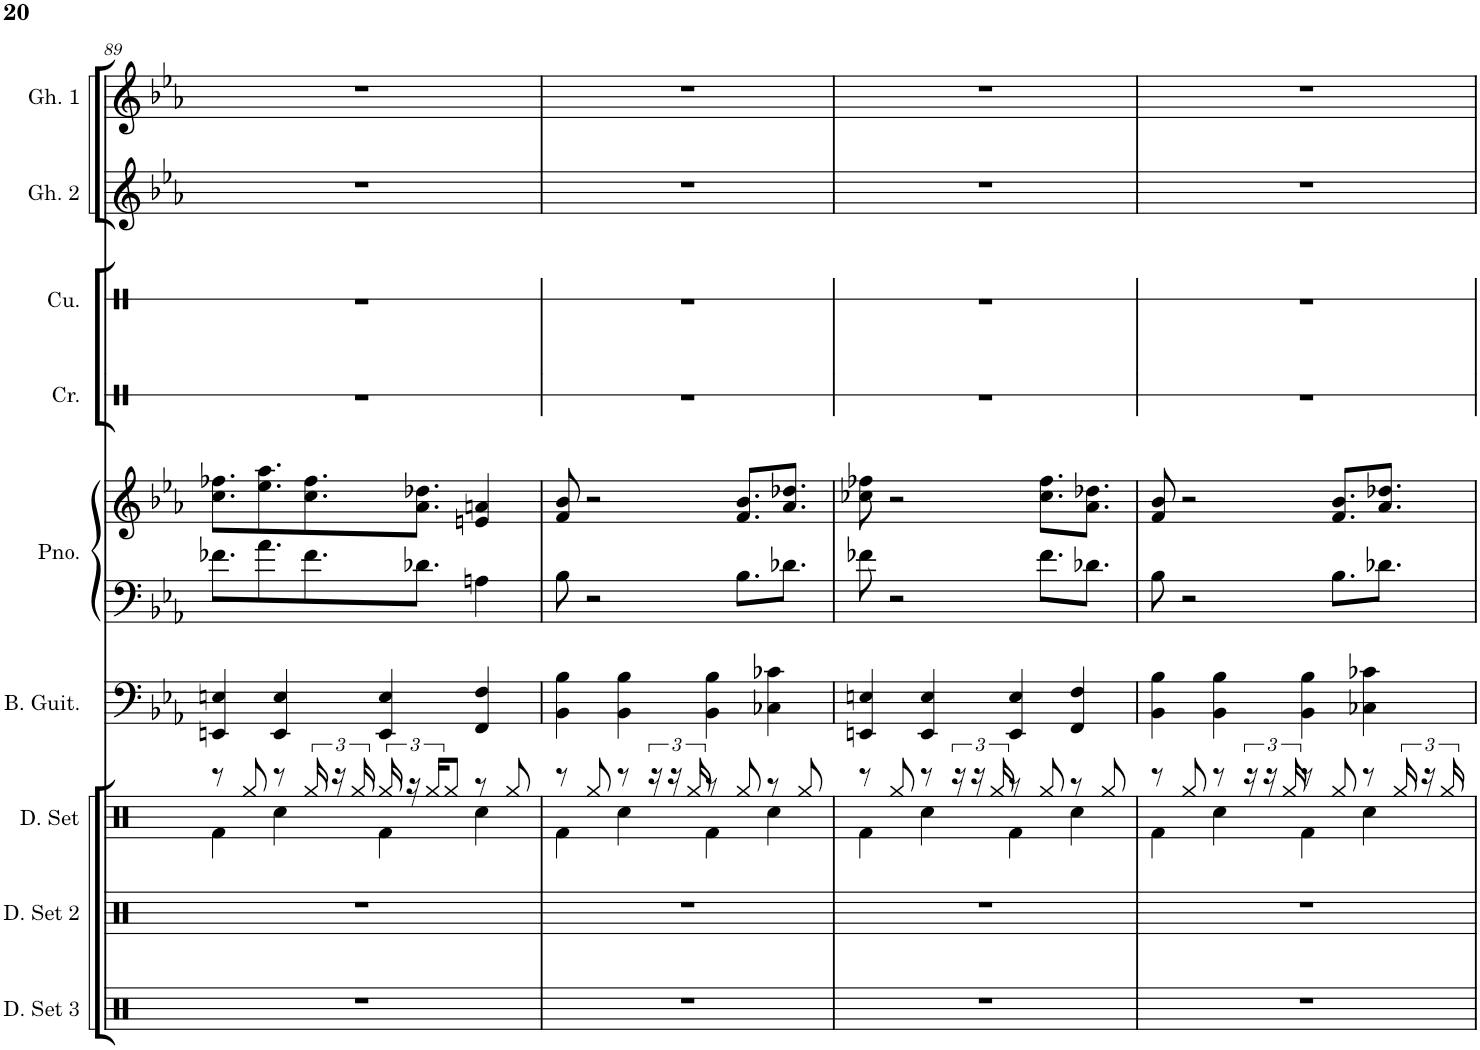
**kern	**kern	**kern	**kern	**kern	**kern	**kern	**kern	**kern	**kern
*part9	*part8	*part7	*part6	*part5	*part5	*part4	*part3	*part2	*part1
*staff10	*staff9	*staff8	*staff7	*staff6	*staff5	*staff4	*staff3	*staff2	*staff1
*I"Drumset 3	*I"Drumset 2	*I"Drumset	*I"Bass Guitar	*I"Piano	*	*I"Crow	*I"Cuica	*I"Ghost 2	*I"Ghost 1
*I'D. Set 3	*I'D. Set 2	*I'D. Set	*I'B. Guit.	*I'Pno.	*	*I'Cr.	*I'Cu.	*I'Gh. 2	*I'Gh. 1
!!LO:PB:g=z
*clefX	*clefX	*clefX	*clefF4	*clefF4	*clefG2	*clefX	*clefX	*clefG2	*clefG2
*	*	*	*Trd7c12	*	*	*	*	*	*
*k[]	*k[]	*k[]	*k[b-e-a-]	*k[b-e-a-]	*k[b-e-a-]	*k[]	*k[]	*k[b-e-a-]	*k[b-e-a-]
*M4/4	*M4/4	*M4/4	*M4/4	*M4/4	*M4/4	*M4/4	*M4/4	*M4/4	*M4/4
=89	=89	=89	=89	=89	=89	=89	=89	=89	=89
*	*	*^	*	*	*	*	*	*	*
1r	1r	8r	4Rf\	4EEn/ 4En/	8.f-X\L	8.cc\ 8.ff-X\L	1r	1r	1r	1r
.	.	8Rgg/	.	.	.	.	.	.	.	.
.	.	.	.	.	8.a-\	8.ee-\ 8.aa-\	.	.	.	.
.	.	8r	4Rcc\	4EE/ 4E/	.	.	.	.	.	.
.	.	24Rgg/	.	.	8.f-\	8.cc\ 8.ff-\	.	.	.	.
.	.	24r	.	.	.	.	.	.	.	.
.	.	24Rgg/	.	.	.	.	.	.	.	.
.	.	24Rgg/	4Rf\	4EE/ 4E/	.	.	.	.	.	.
.	.	24r	.	.	.	.	.	.	.	.
.	.	.	.	.	8.d-X\J	8.a-\ 8.dd-X\J	.	.	.	.
.	.	24Rgg/KL	.	.	.	.	.	.	.	.
.	.	8Rgg/J	.	.	.	.	.	.	.	.
.	.	8r	4Rcc\	4FF/ 4F/	4An\	4en/ 4an/	.	.	.	.
.	.	8Rgg/	.	.	.	.	.	.	.	.
=90	=90	=90	=90	=90	=90	=90	=90	=90	=90	=90
1r	1r	8r	4Rf\	4BB-\ 4B-\	8B-\	8f/ 8b-/	1r	1r	1r	1r
.	.	8Rgg/	.	.	2r	2r	.	.	.	.
.	.	8r	4Rcc\	4BB-\ 4B-\	.	.	.	.	.	.
.	.	24r	.	.	.	.	.	.	.	.
.	.	24r	.	.	.	.	.	.	.	.
.	.	24Rgg/	.	.	.	.	.	.	.	.
.	.	8r	4Rf\	4BB-\ 4B-\	.	.	.	.	.	.
.	.	8Rgg/	.	.	8.B-\L	8.f/ 8.b-/L	.	.	.	.
.	.	8r	4Rcc\	4C-X\ 4c-X\	.	.	.	.	.	.
.	.	.	.	.	8.d-X\J	8.a-/ 8.dd-X/J	.	.	.	.
.	.	8Rgg/	.	.	.	.	.	.	.	.
=91	=91	=91	=91	=91	=91	=91	=91	=91	=91	=91
1r	1r	8r	4Rf\	4EEn/ 4En/	8f-X\	8cc-X\ 8ff-X\	1r	1r	1r	1r
.	.	8Rgg/	.	.	2r	2r	.	.	.	.
.	.	8r	4Rcc\	4EE/ 4E/	.	.	.	.	.	.
.	.	24r	.	.	.	.	.	.	.	.
.	.	24r	.	.	.	.	.	.	.	.
.	.	24Rgg/	.	.	.	.	.	.	.	.
.	.	8r	4Rf\	4EE/ 4E/	.	.	.	.	.	.
.	.	8Rgg/	.	.	8.f-\L	8.cc-\ 8.ff-\L	.	.	.	.
.	.	8r	4Rcc\	4FF/ 4F/	.	.	.	.	.	.
.	.	.	.	.	8.d-X\J	8.a-\ 8.dd-X\J	.	.	.	.
.	.	8Rgg/	.	.	.	.	.	.	.	.
=92	=92	=92	=92	=92	=92	=92	=92	=92	=92	=92
1r	1r	8r	4Rf\	4BB-\ 4B-\	8B-\	8f/ 8b-/	1r	1r	1r	1r
.	.	8Rgg/	.	.	2r	2r	.	.	.	.
.	.	8r	4Rcc\	4BB-\ 4B-\	.	.	.	.	.	.
.	.	24r	.	.	.	.	.	.	.	.
.	.	24r	.	.	.	.	.	.	.	.
.	.	24Rgg/	.	.	.	.	.	.	.	.
.	.	8r	4Rf\	4BB-\ 4B-\	.	.	.	.	.	.
.	.	8Rgg/	.	.	8.B-\L	8.f/ 8.b-/L	.	.	.	.
.	.	8r	4Rcc\	4C-X\ 4c-X\	.	.	.	.	.	.
.	.	.	.	.	8.d-X\J	8.a-/ 8.dd-X/J	.	.	.	.
.	.	24Rgg/	.	.	.	.	.	.	.	.
.	.	24r	.	.	.	.	.	.	.	.
.	.	24Rgg/	.	.	.	.	.	.	.	.
*	*	*v	*v	*	*	*	*	*	*	*
=	=	=	=	=	=	=	=	=	=
*-	*-	*-	*-	*-	*-	*-	*-	*-	*-
